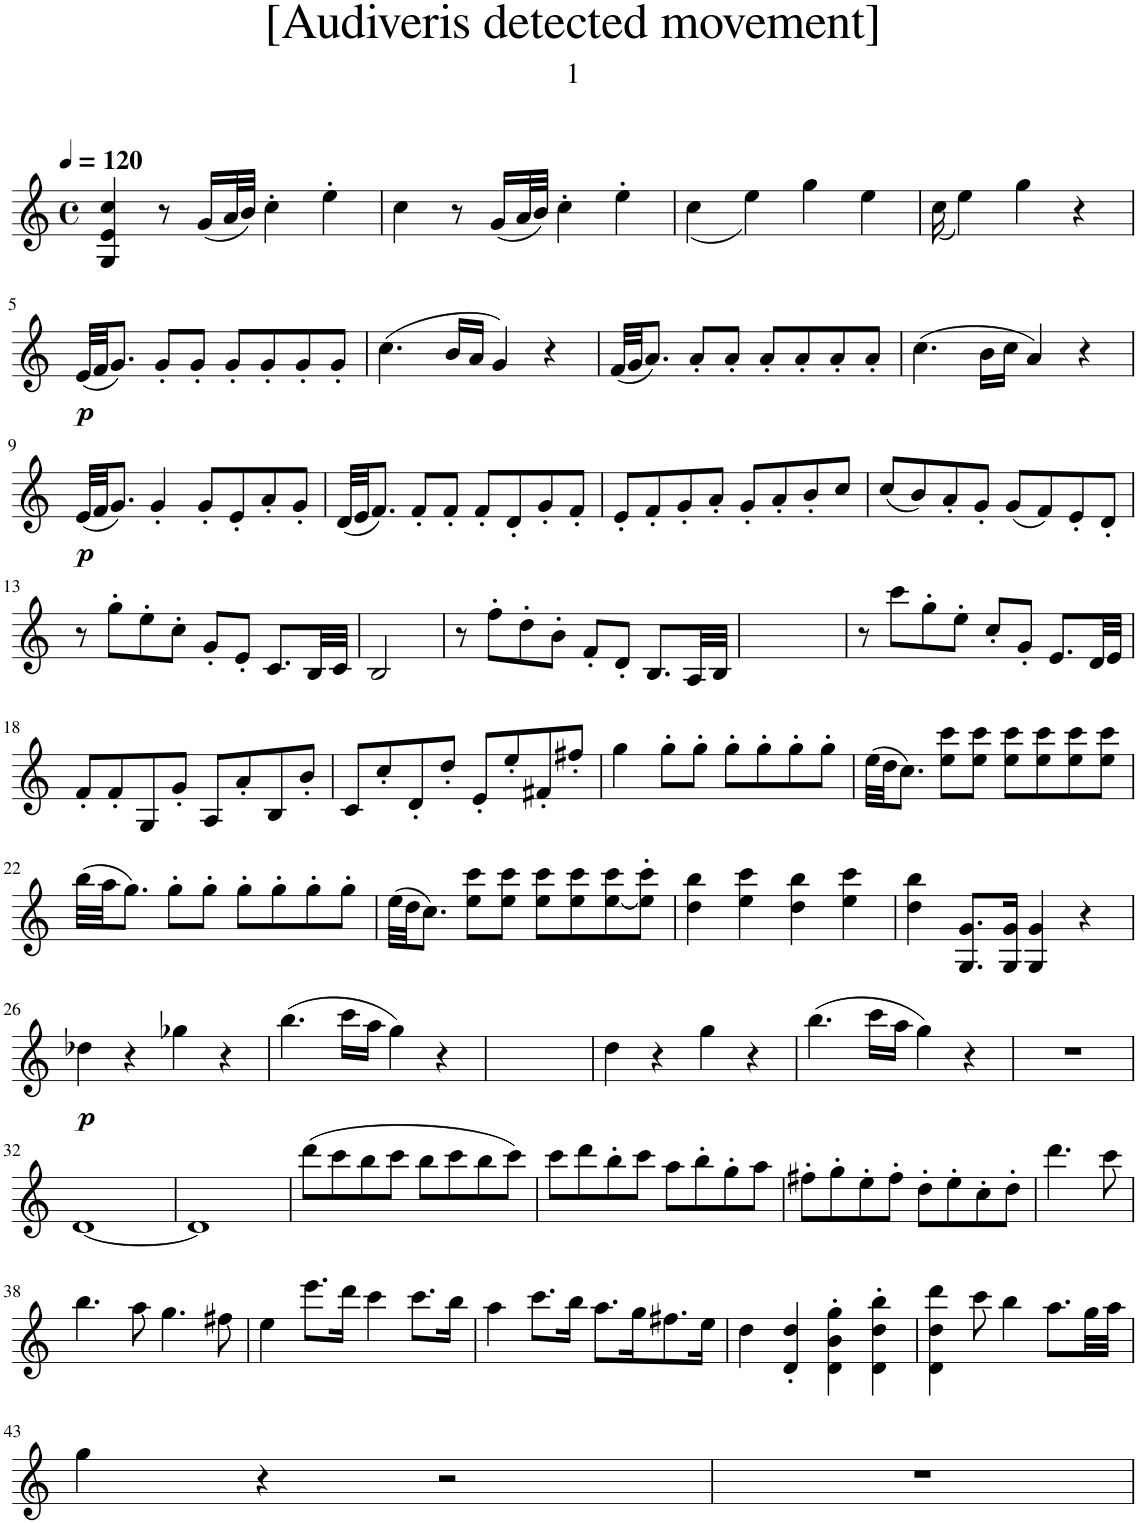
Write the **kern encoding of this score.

**kern	**dynam
*part1	*part1
*staff1	*staff1
*I"Voice	*
*I'V	*
*clefG2	*
*k[]	*
*M4/4	*
*met(c)	*
*MM120	*
=1	=1
4G/ 4e/ 4cc/	.
8r	.
(<16g/LL	.
32a/L	.
32b/JJJ)	.
4cc'\	.
4ee'\	.
=2	=2
4cc\	.
8r	.
(<16g/LL	.
32a/L	.
32b/JJJ)	.
4cc'\	.
4ee'\	.
=3	=3
(<4cc\	.
4ee\)	.
4gg\	.
4ee\	.
=4	=4
(<16cc\	.
4ee\)	.
4gg\	.
4r	.
!!LO:LB:g=z
=5	=5
!	!LO:DY:b
(<32e/LLL	p
32f/JJ	.
8.g/J)	.
8g'/L	.
8g'/J	.
8g'/L	.
8g'/	.
8g'/	.
8g'/J	.
=6	=6
(>4.cc\	.
16b/LL	.
16a/JJ	.
4g/)	.
4r	.
=7	=7
(<32f/LLL	.
32g/JJ	.
8.a/J)	.
8a'/L	.
8a'/J	.
8a'/L	.
8a'/	.
8a'/	.
8a'/J	.
=8	=8
(>4.cc\	.
16b\LL	.
16cc\JJ	.
4a/)	.
4r	.
!!LO:LB:g=z
=9	=9
!	!LO:DY:b
(<32e/LLL	p
32f/JJ	.
8.g/J)	.
4g'/	.
8g'/L	.
8e'/	.
8a'/	.
8g'/J	.
=10	=10
(<32d/LLL	.
32e/JJ	.
8.f/J)	.
8f'/L	.
8f'/J	.
8f'/L	.
8d'/	.
8g'/	.
8f'/J	.
=11	=11
8e'/L	.
8f'/	.
8g'/	.
8a'/J	.
8g'/L	.
8a'/	.
8b'/	.
8cc/J	.
=12	=12
(<8cc/L	.
8b/)	.
8a'/	.
8g'/J	.
(<8g/L	.
8f/)	.
8e'/	.
8d'/J	.
!!LO:LB:g=z
=13	=13
8r	.
8gg'\L	.
8ee'\	.
8cc'\J	.
8g'/L	.
8e'/J	.
8.c/L	.
32B/LL	.
32c/JJJ	.
=14	=14
2B/	.
=15	=15
8r	.
8ff'\L	.
8dd'\	.
8b'\J	.
8f'/L	.
8d'/J	.
8.B/L	.
32A/LL	.
32B/JJJ	.
=16	=16
1ryy	.
=17	=17
8r	.
8ccc\L	.
8gg'\	.
8ee'\J	.
8cc'/L	.
8g'/J	.
8.e/L	.
32d/LL	.
32e/JJJ	.
!!LO:LB:g=z
=18	=18
8f'/L	.
8f'/	.
8G/	.
8g'/J	.
8A/L	.
8a'/	.
8B/	.
8b'/J	.
=19	=19
8c/L	.
8cc'/	.
8d'/	.
8dd'/J	.
8e'/L	.
8ee'/	.
8f#X'/	.
8ff#X'/J	.
=20	=20
4gg\	.
8gg'\L	.
8gg'\J	.
8gg'\L	.
8gg'\	.
8gg'\	.
8gg'\J	.
=21	=21
(>32ee\LLL	.
32dd\JJ	.
8.cc\J)	.
8ee\ 8ccc\L	.
8ee\ 8ccc\J	.
8ee\ 8ccc\L	.
8ee\ 8ccc\	.
8ee\ 8ccc\	.
8ee\ 8ccc\J	.
!!LO:LB:g=z
=22	=22
(>32bb\LLL	.
32aa\JJ	.
8.gg\J)	.
8gg'\L	.
8gg'\J	.
8gg'\L	.
8gg'\	.
8gg'\	.
8gg'\J	.
=23	=23
(>32ee\LLL	.
32dd\JJ	.
8.cc\J)	.
8ee\ 8ccc\L	.
8ee\ 8ccc\J	.
8ee\ 8ccc\L	.
8ee\ 8ccc\	.
[<8ee\ 8ccc\	.
8ee\]' 8ccc\'J	.
=24	=24
4dd\ 4bb\	.
4ee\ 4ccc\	.
4dd\ 4bb\	.
4ee\ 4ccc\	.
=25	=25
4dd\ 4bb\	.
8.G/ 8.g/L	.
16G/ 16g/Jk	.
4G/ 4g/	.
4r	.
!!LO:LB:g=z
=26	=26
!	!LO:DY:b
4dd-X\	p
4r	.
4gg-X\	.
4r	.
=27	=27
(>4.bb\	.
16ccc\LL	.
16aa\JJ	.
4gg\)	.
4r	.
=28	=28
1ryy	.
=29	=29
4dd\	.
4r	.
4gg\	.
4r	.
=30	=30
(>4.bb\	.
16ccc\LL	.
16aa\JJ	.
4gg\)	.
4r	.
=31	=31
1r	.
!!LO:LB:g=z
=32	=32
[<1d	.
=33	=33
1d]	.
=34	=34
(>8ddd\L	.
8ccc\	.
8bb\	.
8ccc\J	.
8bb\L	.
8ccc\	.
8bb\	.
8ccc\J)	.
=35	=35
8ccc\L	.
8ddd\	.
8bb'\	.
8ccc\J	.
8aa\L	.
8bb'\	.
8gg'\	.
8aa\J	.
=36	=36
8ff#X'\L	.
8gg'\	.
8ee'\	.
8ff#'\J	.
8dd'\L	.
8ee'\	.
8cc'\	.
8dd'\J	.
=37	=37
4.ddd\	.
8ccc\	.
!!LO:LB:g=z
=38	=38
4.bb\	.
8aa\	.
4.gg\	.
8ff#X\	.
=39	=39
4ee\	.
8.eee\L	.
16ddd\Jk	.
4ccc\	.
8.ccc\L	.
16bb\Jk	.
=40	=40
4aa\	.
8.ccc\L	.
16bb\Jk	.
8.aa\L	.
16gg\K	.
8.ff#X\	.
16ee\Jk	.
=41	=41
4dd\	.
4d/' 4dd/'	.
4d\' 4b\' 4gg\'	.
4d\' 4dd\' 4bb\'	.
=42	=42
4d\ 4dd\ 4ddd\	.
8ccc\	.
4bb\	.
8.aa\L	.
32gg\LL	.
32aa\JJJ	.
!!LO:LB:g=z
=43	=43
4gg\	.
4r	.
2r	.
=44	=44
1r	.
=	=
*-	*-
